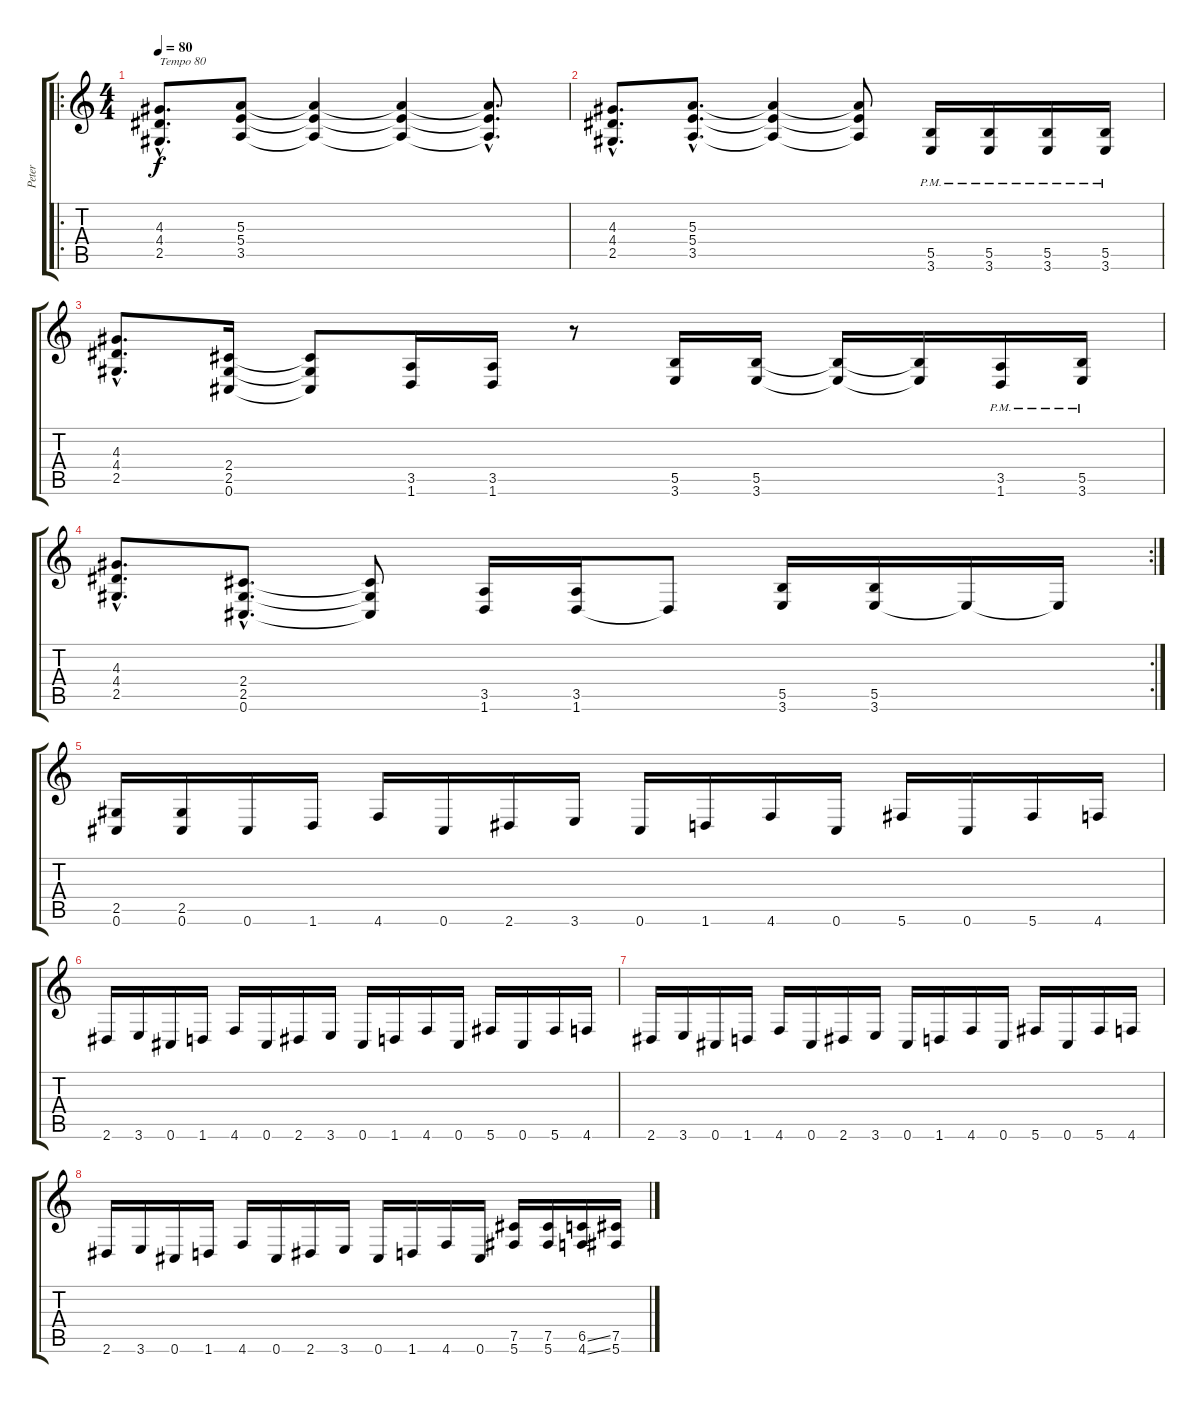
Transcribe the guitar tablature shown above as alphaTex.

\track ("Peter" "Peter") {instrument overdrivenguitar}
\staff {score tabs}
\tuning (Db4 Ab3 E3 B2 Gb2 Db2) {hide}
\ro
\ts (4 4)
\tempo 80
\clef g2
\ks c
(4.3{hac} 4.4{hac} 2.5{hac}).8{d txt "Tempo 80" dy f instrument overdrivenguitar} (5.3 5.4 3.5).8 (5.3{t} 5.4{t} 3.5{t}).4 (5.3{t} 5.4{t} 3.5{t}).4 (5.3{hac t} 5.4{hac t} 3.5{hac t}).8{d} |
(4.3{hac} 4.4{hac} 2.5{hac}).8{d} (5.3{hac} 5.4{hac} 3.5{hac}).8{d} (5.3{t} 5.4{t} 3.5{t}).4 (5.3{t} 5.4{t} 3.5{t}).8 (5.5{pm} 3.6{pm}).16 (5.5{pm} 3.6{pm}).16 (5.5{pm} 3.6{pm}).16 (5.5{pm} 3.6{pm}).16 |
(4.3{hac} 4.4{hac} 2.5{hac}).8{d} (2.4 2.5 0.6).16 (2.4{t} 2.5{t} 0.6{t}).8 (3.5 1.6).16 (3.5 1.6).16 r.8 (5.5 3.6).16 (5.5 3.6).16 (5.5{t} 3.6{t}).16 (5.5{t} 3.6{t}).16 (3.5{pm} 1.6{pm}).16 (5.5{pm} 3.6{pm}).16 |
\rc 2
(4.3{hac} 4.4{hac} 2.5{hac}).8{d} (2.4{hac} 2.5{hac} 0.6{hac}).8{d} (2.4{t} 2.5{t} 0.6{t}).8 (3.5 1.6).16 (3.5 1.6).16 1.6{t}.8 (5.5 3.6).16 (5.5 3.6).16 3.6{t}.16 3.6{t}.16 |
(2.5 0.6).16 (2.5 0.6).16 0.6.16 1.6.16 4.6.16 0.6.16 2.6.16 3.6.16 0.6.16 1.6.16 4.6.16 0.6.16 5.6.16 0.6.16 5.6.16 4.6.16 |
2.6.16 3.6.16 0.6.16 1.6.16 4.6.16 0.6.16 2.6.16 3.6.16 0.6.16 1.6.16 4.6.16 0.6.16 5.6.16 0.6.16 5.6.16 4.6.16 |
2.6.16 3.6.16 0.6.16 1.6.16 4.6.16 0.6.16 2.6.16 3.6.16 0.6.16 1.6.16 4.6.16 0.6.16 5.6.16 0.6.16 5.6.16 4.6.16 |
2.6.16 3.6.16 0.6.16 1.6.16 4.6.16 0.6.16 2.6.16 3.6.16 0.6.16 1.6.16 4.6.16 0.6.16 (7.5 5.6).16 (7.5 5.6).16 (6.5{ss} 4.6{ss}).16 (7.5 5.6).16
